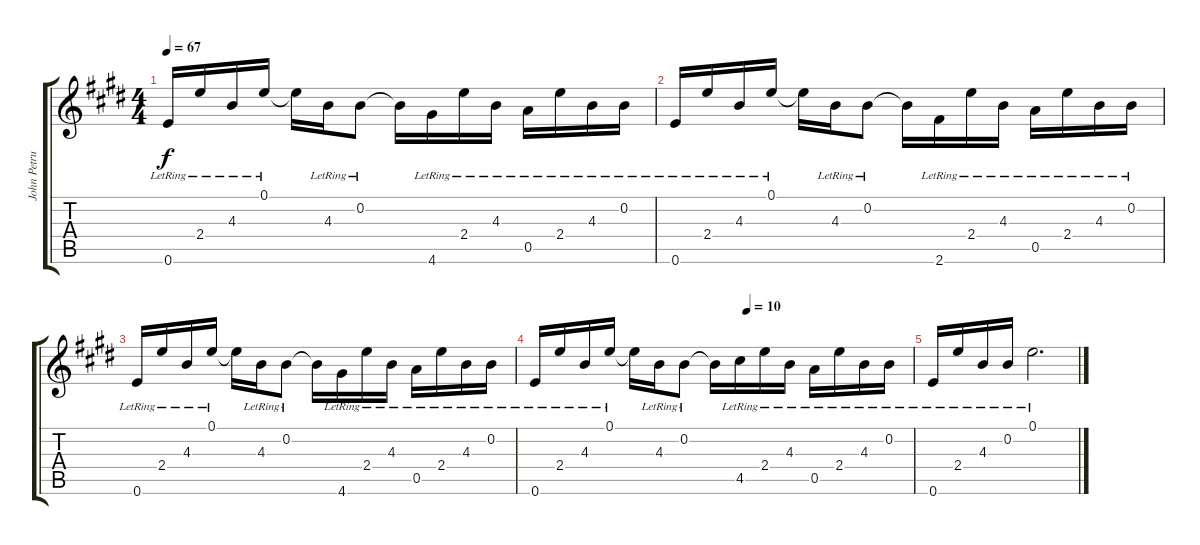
\track ("John Petrucci - Acous. Gtr. 3" "John Petru") {instrument acousticguitarsteel}
\staff {score tabs}
\tuning (E4 B3 G3 D4 A3 E3) {hide}
\ts (4 4)
\tempo 67
\clef g2
\ks e
0.6{lr}.16{dy f} 2.4{lr}.16 4.3{lr}.16 0.1{lr}.16 0.1{t}.16 4.3{lr}.16 0.2{lr}.8 0.2{t}.16 4.6{lr}.16 2.4{lr}.16 4.3{lr}.16 0.5{lr}.16 2.4{lr}.16 4.3{lr}.16 0.2{lr}.16 |
0.6{lr}.16 2.4{lr}.16 4.3{lr}.16 0.1{lr}.16 0.1{t}.16 4.3{lr}.16 0.2{lr}.8 0.2{t}.16 2.6{lr}.16 2.4{lr}.16 4.3{lr}.16 0.5{lr}.16 2.4{lr}.16 4.3{lr}.16 0.2{lr}.16 |
0.6{lr}.16 2.4{lr}.16 4.3{lr}.16 0.1{lr}.16 0.1{t}.16 4.3{lr}.16 0.2{lr}.8 0.2{t}.16 4.6{lr}.16 2.4{lr}.16 4.3{lr}.16 0.5{lr}.16 2.4{lr}.16 4.3{lr}.16 0.2{lr}.16 |
\tempo (10 0.5625)
0.6{lr}.16 2.4{lr}.16 4.3{lr}.16 0.1{lr}.16 0.1{t}.16 4.3{lr}.16 0.2{lr}.8 0.2{t}.16 4.5{lr}.16 2.4{lr}.16 4.3{lr}.16 0.5{lr}.16 2.4{lr}.16 4.3{lr}.16 0.2{lr}.16 |
0.6{lr}.16 2.4{lr}.16 4.3{lr}.16 0.2{lr}.16 0.1{lr}.2{d}
